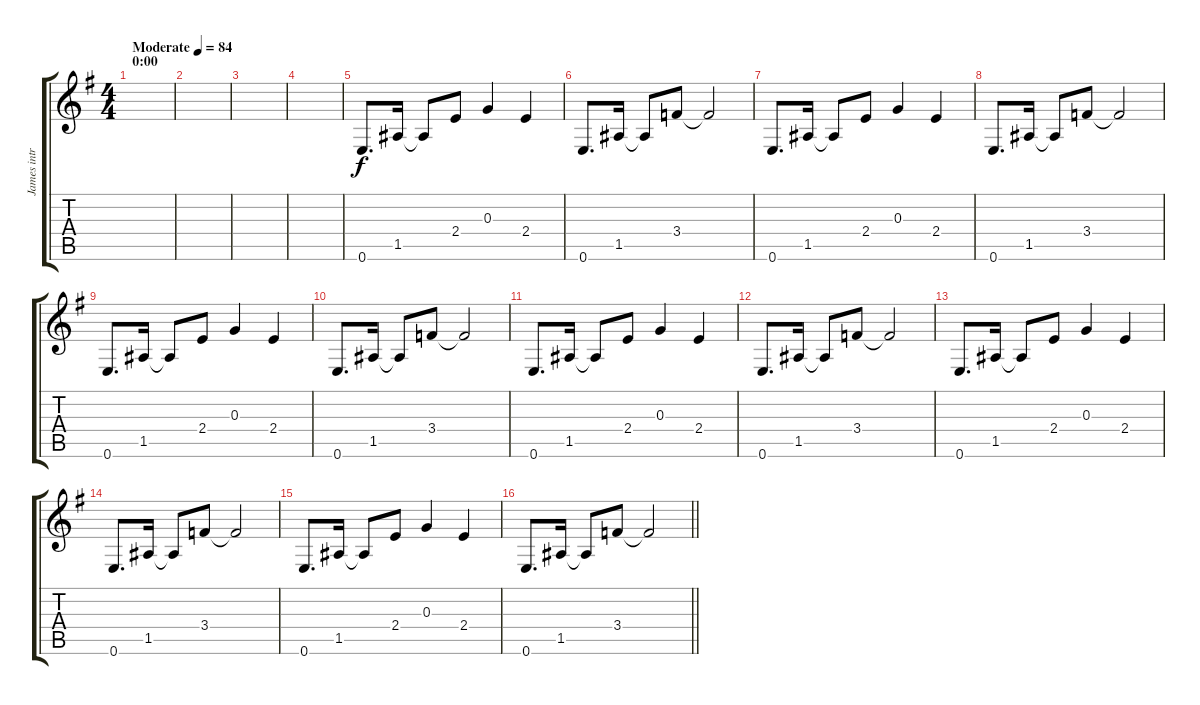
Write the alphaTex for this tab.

\track ("James intro" "James intr") {instrument electricguitarjazz}
\staff {score tabs}
\tuning (E4 B3 G3 D3 A2 E2) {hide}
\ts (4 4)
\section ("" "0:00")
\tempo (84 "Moderate")
\clef g2
\ks eminor
|
|
|
|
0.6.8{d} 1.5.16 1.5{t}.8 2.4.8 0.3.4 2.4.4 |
0.6.8{d} 1.5.16 1.5{t}.8 3.4.8 3.4{t}.2 |
0.6.8{d} 1.5.16 1.5{t}.8 2.4.8 0.3.4 2.4.4 |
0.6.8{d} 1.5.16 1.5{t}.8 3.4.8 3.4{t}.2 |
0.6.8{d} 1.5.16 1.5{t}.8 2.4.8 0.3.4 2.4.4 |
0.6.8{d} 1.5.16 1.5{t}.8 3.4.8 3.4{t}.2 |
0.6.8{d} 1.5.16 1.5{t}.8 2.4.8 0.3.4 2.4.4 |
0.6.8{d} 1.5.16 1.5{t}.8 3.4.8 3.4{t}.2 |
0.6.8{d} 1.5.16 1.5{t}.8 2.4.8 0.3.4 2.4.4 |
0.6.8{d} 1.5.16 1.5{t}.8 3.4.8 3.4{t}.2 |
0.6.8{d} 1.5.16 1.5{t}.8 2.4.8 0.3.4 2.4.4 |
\barLineRight lightlight
0.6.8{d} 1.5.16 1.5{t}.8 3.4.8 3.4{t}.2
